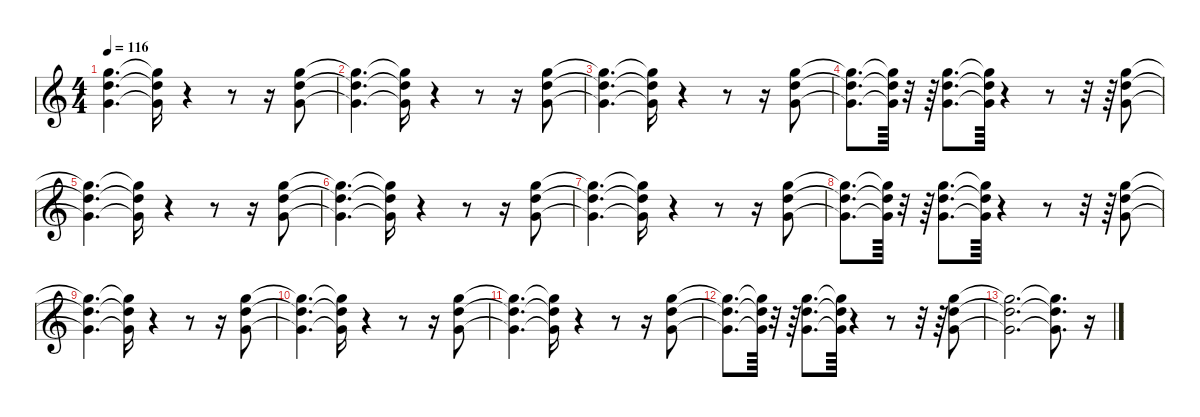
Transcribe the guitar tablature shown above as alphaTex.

\defaultSystemsLayout 4
\hideDynamics
\bracketExtendMode nobrackets
\singleTrackTrackNamePolicy hidden
\multiTrackTrackNamePolicy hidden
\otherSystemsTrackNameOrientation horizontal
\track ("Organ" "org.") {instrument churchorgan}
\staff {score}
\tuning (E4 B3 G3 D3 A2 E2)
\ts (4 4)
\tempo 116
\clef g2
\ks c
(24.3{t} 24.4{t} 22.5{t}).4{d dy f beam Down} (24.3{t} 24.4{t} 22.5{t}).16{beam Down} r.4{beam Down} r.8{beam Down} r.16{beam Down} (15.1 15.2 17.4).8{beam Down} |
(15.1{t} 15.2{t} 17.4{t}).4{d beam Down} (15.1{t} 15.2{t} 17.4{t}).16{beam Down} r.4{beam Down} r.8{beam Down} r.16{beam Down} (15.1 15.2 17.4).8{beam Down} |
(15.1{t} 15.2{t} 17.4{t}).4{d beam Down} (15.1{t} 15.2{t} 17.4{t}).16{beam Down} r.4{beam Down} r.8{beam Down} r.16{beam Down} (15.1 15.2 17.4).8{beam Down} |
(15.1{t} 15.2{t} 17.4{t}).8{d beam Down} (15.1{t} 15.2{t} 17.4{t}).64{beam Down} r.32{beam Down} r.64{beam Down} (15.1 15.2 17.4).8{d beam Down} (15.1{t} 15.2{t} 17.4{t}).64{beam Down} r.4{beam Down} r.8{beam Down} r.32{beam Down} r.64{beam Down} (15.1 15.2 17.4).8{beam Down} |
(15.1{t} 15.2{t} 17.4{t}).4{d beam Down} (15.1{t} 15.2{t} 17.4{t}).16{beam Down} r.4{beam Down} r.8{beam Down} r.16{beam Down} (15.1 15.2 17.4).8{beam Down} |
(15.1{t} 15.2{t} 17.4{t}).4{d beam Down} (15.1{t} 15.2{t} 17.4{t}).16{beam Down} r.4{beam Down} r.8{beam Down} r.16{beam Down} (15.1 15.2 17.4).8{beam Down} |
(15.1{t} 15.2{t} 17.4{t}).4{d beam Down} (15.1{t} 15.2{t} 17.4{t}).16{beam Down} r.4{beam Down} r.8{beam Down} r.16{beam Down} (15.1 15.2 17.4).8{beam Down} |
(15.1{t} 15.2{t} 17.4{t}).8{d beam Down} (15.1{t} 15.2{t} 17.4{t}).64{beam Down} r.32{beam Down} r.64{beam Down} (15.1 15.2 17.4).8{d beam Down} (15.1{t} 15.2{t} 17.4{t}).64{beam Down} r.4{beam Down} r.8{beam Down} r.32{beam Down} r.64{beam Down} (15.1 15.2 17.4).8{beam Down} |
(15.1{t} 15.2{t} 17.4{t}).4{d beam Down} (15.1{t} 15.2{t} 17.4{t}).16{beam Down} r.4{beam Down} r.8{beam Down} r.16{beam Down} (15.1 15.2 17.4).8{beam Down} |
(15.1{t} 15.2{t} 17.4{t}).4{d beam Down} (15.1{t} 15.2{t} 17.4{t}).16{beam Down} r.4{beam Down} r.8{beam Down} r.16{beam Down} (15.1 15.2 17.4).8{beam Down} |
(15.1{t} 15.2{t} 17.4{t}).4{d beam Down} (15.1{t} 15.2{t} 17.4{t}).16{beam Down} r.4{beam Down} r.8{beam Down} r.16{beam Down} (15.1 15.2 17.4).8{beam Down} |
(15.1{t} 15.2{t} 17.4{t}).8{d beam Down} (15.1{t} 15.2{t} 17.4{t}).64{beam Down} r.32{beam Down} r.64{beam Down} (15.1 15.2 17.4).8{d beam Down} (15.1{t} 15.2{t} 17.4{t}).64{beam Down} r.4{beam Down} r.8{beam Down} r.32{beam Down} r.64{beam Down} (15.1 15.2 17.4).8{beam Down} |
(15.1{t} 15.2{t} 17.4{t}).2{d beam Down} (15.1{t} 15.2{t} 17.4{t}).8{d beam Down} r.16{beam Down}
